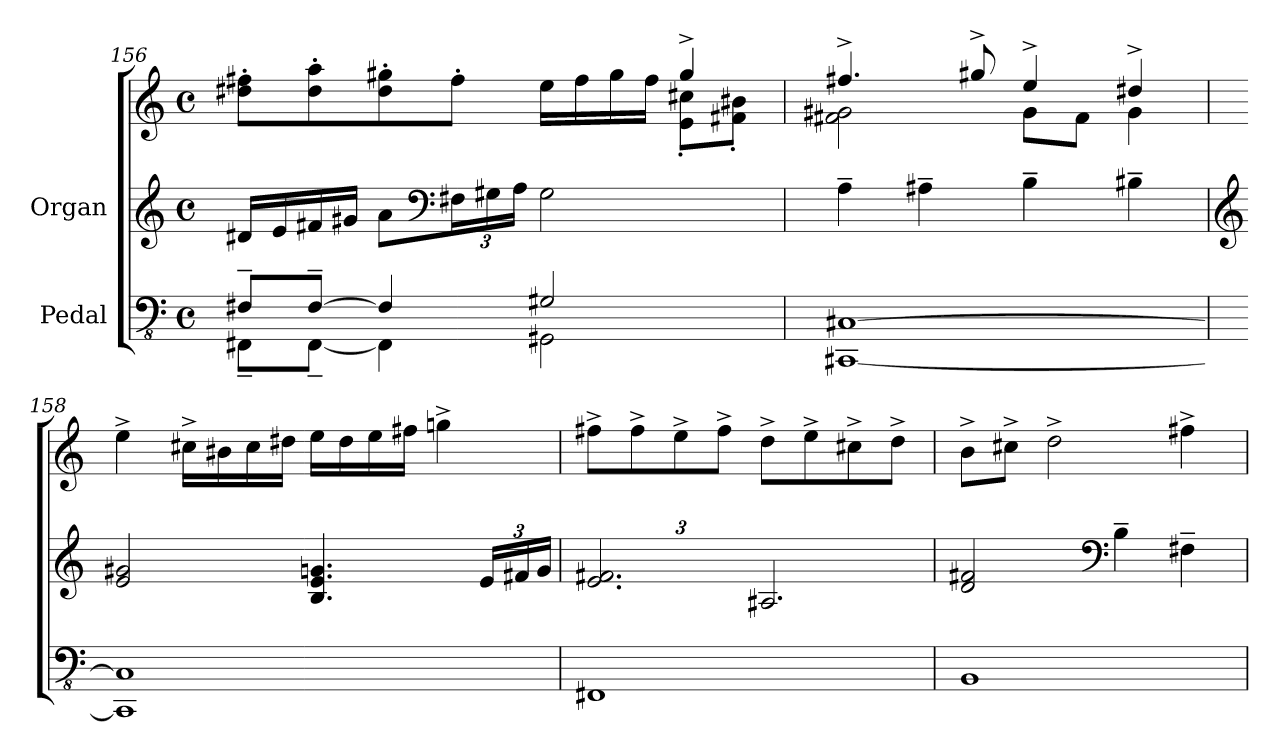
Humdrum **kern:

**kern	**kern	**kern
*part2	*part1	*part1
*staff3	*staff2	*staff1
*I"Pedal	*I"Organ	*
!!LO:LB:g=z
*clefFv4	*clefG2	*clefG2
*k[]	*k[]	*k[]
*M4/4	*M4/4	*M4/4
*met(c)	*met(c)	*met(c)
=156	=156	=156
*^	*	*^
8FF#X~/L	8FFF#X~\L	16d#X/LL	8dd#X\' 8ff#X\'L	2.ryy
.	.	16e/	.	.
[8FF#~/J	[8FFF#~\J	16f#X/	8dd#\' 8aa\'	.
.	.	16g#X/JJ	.	.
4FF#/]	4FFF#\]	8a\L	8dd#\' 8gg#X\'	.
*	*	*clefF4	*	*
*	*	*Xbrackettup	*	*
.	.	24F#X\L	8ff#'\J	.
.	.	24G#X\	.	.
.	.	24A\JJ	.	.
2GG#X/	2GGG#X\	2G#\	16ee\LL	.
.	.	.	16ff#\	.
.	.	.	16gg#\	.
.	.	.	16ff#\JJ	.
.	.	.	4gg#^/	8e\' 8cc#X\'L
.	.	.	.	8f#X\' 8b#X\'J
=157	=157	=157	=157	=157
[1CC#X	[1CCC#X	4A~\	4.ff#X^/	2f#X\ 2g#X\
.	.	4A#X~\	.	.
.	.	.	8gg#X^/	.
.	.	4B~\	4ee^/	8g#\L
.	.	.	.	8f#\J
.	.	4B#X~\	4dd#X^/	4g#\
*	*	*	*v	*v
=158	=158	=158	=158
*	*	*clefG2	*
1CC#]	1CCC#]	2e/ 2g#X/	4ee^\
.	.	.	16cc#X^\LL
.	.	.	16b#X\
.	.	.	16cc#\
.	.	.	16dd#X\JJ
.	.	4.B/ 4.e/ 4.gn/	16ee\LL
.	.	.	16dd#\
.	.	.	16ee\
.	.	.	16ff#X\JJ
.	.	.	4ggn^\
.	.	24e/LL	.
.	.	24f#X/	.
.	.	24g/JJ	.
!!LO:PB:g=z
=159	=159	=159	=159
1FFF#X	1ryy	3.e 3.f#X	8ff#X^\L
.	.	.	8ff#^\
.	.	.	8ee^\
.	.	.	8ff#^\J
.	.	3.A#X	8dd^\L
.	.	.	8ee^\
.	.	.	8cc#X^\
.	.	.	8dd^\J
*v	*v	*	*
=160	=160	=160
1BBB	2d/ 2f#X/	8b^\L
.	.	8cc#X^\J
.	.	2dd^\
*	*clefF4	*
.	4B~\	.
.	4F#X~\	4ff#X^\
=	=	=
*-	*-	*-
